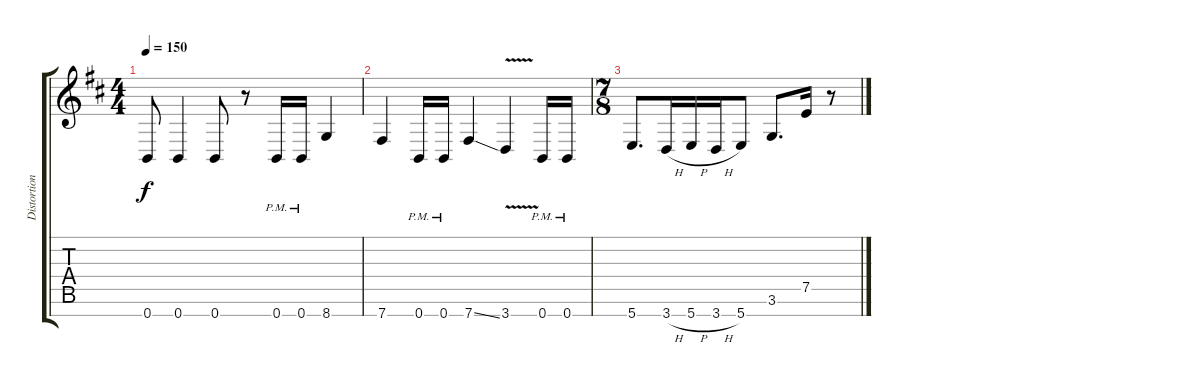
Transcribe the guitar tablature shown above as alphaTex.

\track ("Distortion" "Distortion") {instrument distortionguitar}
\staff {score tabs}
\tuning (E4 B3 G3 D3 A2 E2 B1) {hide}
\ts (4 4)
\tempo 150
\clef g2
\ks bminor
0.7{t}.8{dy f} 0.7.4 0.7.8 r.8 0.7{pm}.16 0.7{pm}.16 8.7.4 |
7.7.4 0.7{pm}.16 0.7{pm}.16 7.7{ss}.4 3.7{v}.4 0.7{pm}.16 0.7{pm}.16 |
\ts (7 8)
5.7.8{d} 3.7{h}.16 5.7{h}.16 3.7{h}.16 5.7.8 3.6.8{d} 7.5.16 r.8
